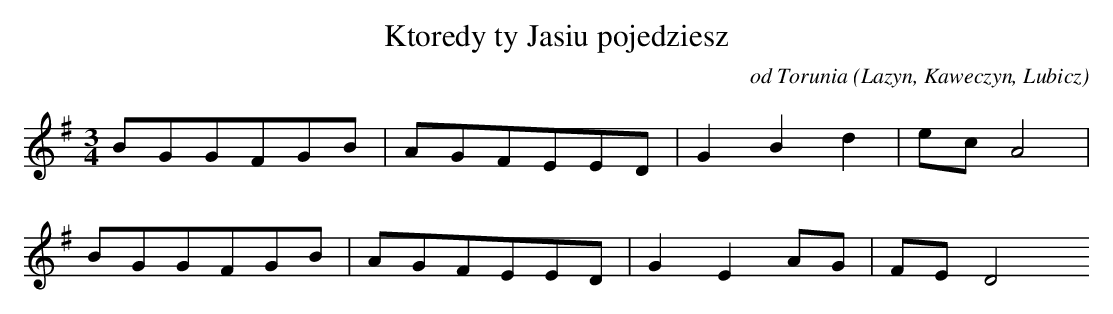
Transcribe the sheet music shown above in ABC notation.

X:1
T: Ktoredy ty Jasiu pojedziesz
O: od Torunia (Lazyn, Kaweczyn, Lubicz)
M: 3/4
L: 1/8
K: G
BGGFGB | AGFEED | G2B2d2 | ecA4 |
BGGFGB | AGFEED | G2E2AG | FED4
